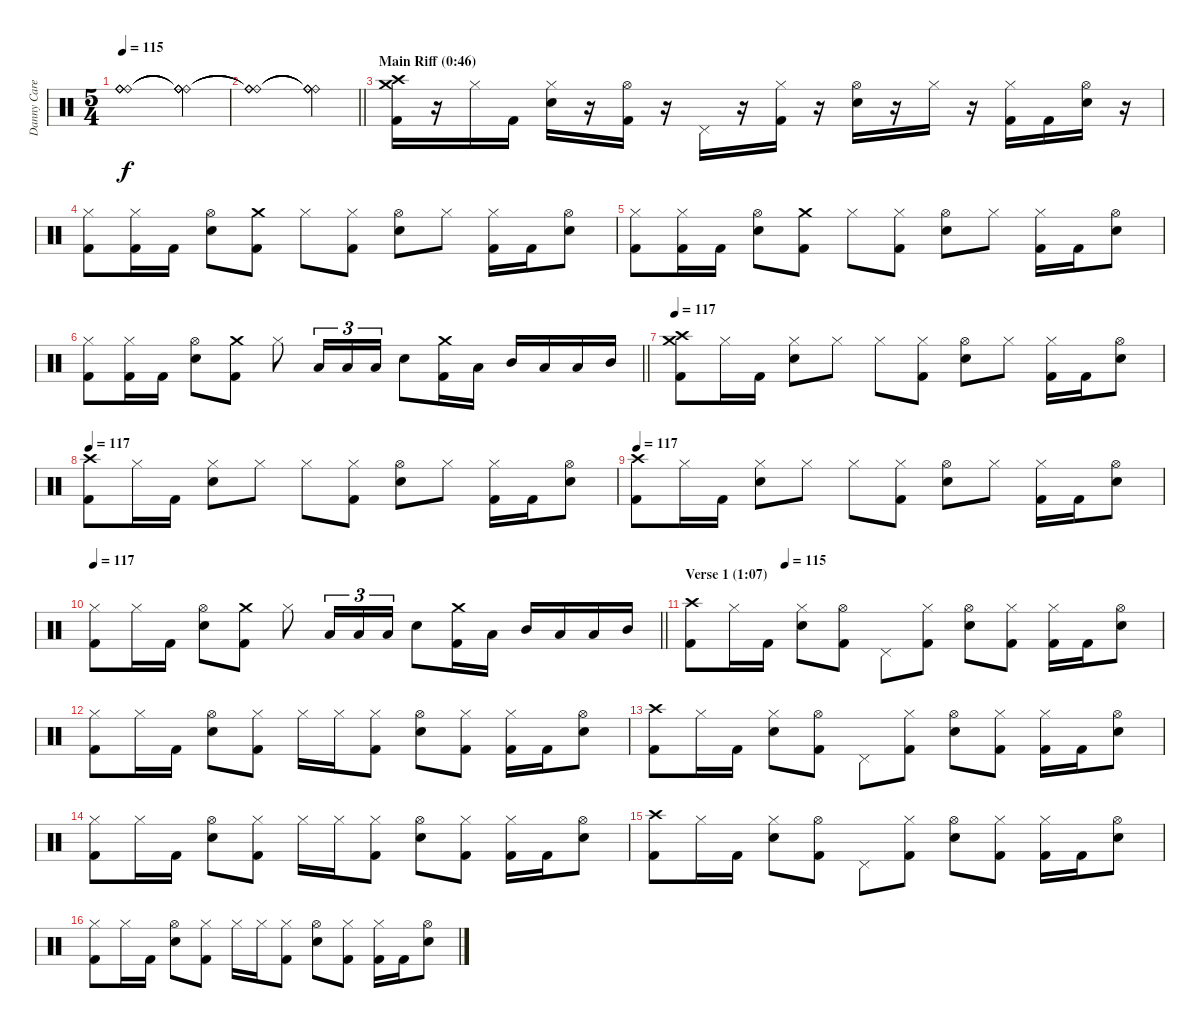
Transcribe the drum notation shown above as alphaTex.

\track ("Danny Carey" "Danny Care") {instrument percussion}
\staff {score}
\articulation defaults
\ts (5 4)
\tempo 115
\clef neutral
\ks c
("Ride (bell)"{t} "Ride (bell)"{t} "Ride (bell)"{t} "Ride (bell)"{t}).1{dy f} ("Ride (bell)"{t} "Ride (bell)"{t} "Ride (bell)"{t} "Ride (bell)"{t}).4 |
\barLineRight lightlight
("Ride (bell)"{t} "Ride (bell)"{t} "Ride (bell)"{t} "Ride (bell)"{t}).1 ("Ride (bell)"{t} "Ride (bell)"{t} "Ride (bell)"{t} "Ride (bell)"{t}).4 |
\section ("" "Main Riff (0:46)")
("Crash high (hit)" "Crash medium (hit)" "Kick (hit) 2").16{volume 10} r.16 "Hi-Hat (closed)".16 "Kick (hit) 2".16 ("Hi-Hat (closed)" "Electric Snare (hit)").16 r.16 ("Hi-Hat (open)" "Kick (hit) 2").16 r.16 "Pedal Hi-Hat (hit)".16 r.16 ("Hi-Hat (closed)" "Kick (hit) 2").16 r.16 ("Hi-Hat (open)" "Electric Snare (hit)").16 r.16 "Hi-Hat (closed)".16 r.16 ("Hi-Hat (closed)" "Kick (hit) 2").16 "Kick (hit) 2".16 ("Hi-Hat (open)" "Electric Snare (hit)").16 r.16 |
("Hi-Hat (closed)" "Kick (hit) 2").8 ("Hi-Hat (closed)" "Kick (hit) 2").16 "Kick (hit) 2".16 ("Hi-Hat (open)" "Electric Snare (hit)").8 ("Crash medium (hit)" "Kick (hit) 2").8 "Hi-Hat (closed)".8 ("Hi-Hat (closed)" "Kick (hit) 2").8 ("Hi-Hat (open)" "Electric Snare (hit)").8 "Hi-Hat (closed)".8 ("Hi-Hat (closed)" "Kick (hit) 2").16 "Kick (hit) 2".16 ("Hi-Hat (open)" "Electric Snare (hit)").8 |
("Hi-Hat (closed)" "Kick (hit) 2").8 ("Hi-Hat (closed)" "Kick (hit) 2").16 "Kick (hit) 2".16 ("Hi-Hat (open)" "Electric Snare (hit)").8 ("Crash medium (hit)" "Kick (hit) 2").8 "Hi-Hat (closed)".8 ("Hi-Hat (closed)" "Kick (hit) 2").8 ("Hi-Hat (open)" "Electric Snare (hit)").8 "Hi-Hat (closed)".8 ("Hi-Hat (closed)" "Kick (hit) 2").16 "Kick (hit) 2".16 ("Hi-Hat (open)" "Electric Snare (hit)").8 |
\barLineRight lightlight
("Hi-Hat (closed)" "Kick (hit) 2").8 ("Hi-Hat (closed)" "Kick (hit) 2").16 "Kick (hit) 2".16 ("Hi-Hat (open)" "Electric Snare (hit)").8 ("Crash medium (hit)" "Kick (hit) 2").8 "Hi-Hat (closed)".8 "Low Tom (hit)".16{tu (3 2)} "Low Tom (hit)".16{tu (3 2)} "Low Tom (hit)".16{tu (3 2)} "Electric Snare (hit)".8 ("Crash medium (hit)" "Kick (hit) 2").16 "Low Tom (hit)".16 "Mid Tom (hit)".16 "Low Tom (hit)".16 "Low Tom (hit)".16 "Mid Tom (hit)".16 |
\tempo 117
("Crash high (hit)" "Crash medium (hit)" "Kick (hit) 2").8 "Hi-Hat (closed)".16 "Kick (hit) 2".16 ("Hi-Hat (closed)" "Electric Snare (hit)").8 "Hi-Hat (closed)".8 "Hi-Hat (closed)".8 ("Hi-Hat (closed)" "Kick (hit) 2").8 ("Hi-Hat (open)" "Electric Snare (hit)").8 "Hi-Hat (closed)".8 ("Hi-Hat (closed)" "Kick (hit) 2").16 "Kick (hit) 2".16 ("Hi-Hat (open)" "Electric Snare (hit)").8 |
\tempo 117
("Crash high (hit)" "Kick (hit) 2").8 "Hi-Hat (closed)".16 "Kick (hit) 2".16 ("Hi-Hat (closed)" "Electric Snare (hit)").8 "Hi-Hat (closed)".8 "Hi-Hat (closed)".8 ("Hi-Hat (closed)" "Kick (hit) 2").8 ("Hi-Hat (open)" "Electric Snare (hit)").8 "Hi-Hat (closed)".8 ("Hi-Hat (closed)" "Kick (hit) 2").16 "Kick (hit) 2".16 ("Hi-Hat (open)" "Electric Snare (hit)").8 |
\tempo 117
("Crash high (hit)" "Kick (hit) 2").8 "Hi-Hat (closed)".16 "Kick (hit) 2".16 ("Hi-Hat (closed)" "Electric Snare (hit)").8 "Hi-Hat (closed)".8 "Hi-Hat (closed)".8 ("Hi-Hat (closed)" "Kick (hit) 2").8 ("Hi-Hat (open)" "Electric Snare (hit)").8 "Hi-Hat (closed)".8 ("Hi-Hat (closed)" "Kick (hit) 2").16 "Kick (hit) 2".16 ("Hi-Hat (open)" "Electric Snare (hit)").8 |
\tempo 117
\barLineRight lightlight
("Hi-Hat (closed)" "Kick (hit) 2").8 "Hi-Hat (closed)".16 "Kick (hit) 2".16 ("Hi-Hat (open)" "Electric Snare (hit)").8 ("Crash medium (hit)" "Kick (hit) 2").8 "Hi-Hat (closed)".8 "Low Tom (hit)".16{tu (3 2)} "Low Tom (hit)".16{tu (3 2)} "Low Tom (hit)".16{tu (3 2)} "Electric Snare (hit)".8 ("Crash medium (hit)" "Kick (hit) 2").16 "Low Tom (hit)".16 "Mid Tom (hit)".16 "Low Tom (hit)".16 "Low Tom (hit)".16 "Mid Tom (hit)".16 |
\section ("" "Verse 1 (1:07)")
\tempo (115 0.2)
("Crash high (hit)" "Kick (hit) 2").8{volume 14} "Hi-Hat (closed)".16 "Kick (hit) 2".16 ("Hi-Hat (closed)" "Electric Snare (hit)").8 ("Hi-Hat (open)" "Kick (hit) 2").8 "Pedal Hi-Hat (hit)".8 ("Hi-Hat (closed)" "Kick (hit) 2").8 ("Hi-Hat (open)" "Electric Snare (hit)").8 ("Hi-Hat (closed)" "Kick (hit) 2").8 ("Hi-Hat (closed)" "Kick (hit) 2").16 "Kick (hit) 2".16 ("Hi-Hat (open)" "Electric Snare (hit)").8 |
("Hi-Hat (closed)" "Kick (hit) 2").8 "Hi-Hat (closed)".16 "Kick (hit) 2".16 ("Hi-Hat (open)" "Electric Snare (hit)").8 ("Hi-Hat (closed)" "Kick (hit) 2").8 "Hi-Hat (closed)".16 "Hi-Hat (closed)".16 ("Hi-Hat (closed)" "Kick (hit) 2").8 ("Hi-Hat (open)" "Electric Snare (hit)").8 ("Hi-Hat (closed)" "Kick (hit) 2").8 ("Hi-Hat (closed)" "Kick (hit) 2").16 "Kick (hit) 2".16 ("Hi-Hat (open)" "Electric Snare (hit)").8 |
("Crash high (hit)" "Kick (hit) 2").8 "Hi-Hat (closed)".16 "Kick (hit) 2".16 ("Hi-Hat (closed)" "Electric Snare (hit)").8 ("Hi-Hat (open)" "Kick (hit) 2").8 "Pedal Hi-Hat (hit)".8 ("Hi-Hat (closed)" "Kick (hit) 2").8 ("Hi-Hat (open)" "Electric Snare (hit)").8 ("Hi-Hat (closed)" "Kick (hit) 2").8 ("Hi-Hat (closed)" "Kick (hit) 2").16 "Kick (hit) 2".16 ("Hi-Hat (open)" "Electric Snare (hit)").8 |
("Hi-Hat (closed)" "Kick (hit) 2").8 "Hi-Hat (closed)".16 "Kick (hit) 2".16 ("Hi-Hat (open)" "Electric Snare (hit)").8 ("Hi-Hat (closed)" "Kick (hit) 2").8 "Hi-Hat (closed)".16 "Hi-Hat (closed)".16 ("Hi-Hat (closed)" "Kick (hit) 2").8 ("Hi-Hat (open)" "Electric Snare (hit)").8 ("Hi-Hat (closed)" "Kick (hit) 2").8 ("Hi-Hat (closed)" "Kick (hit) 2").16 "Kick (hit) 2".16 ("Hi-Hat (open)" "Electric Snare (hit)").8 |
("Crash high (hit)" "Kick (hit) 2").8 "Hi-Hat (closed)".16 "Kick (hit) 2".16 ("Hi-Hat (closed)" "Electric Snare (hit)").8 ("Hi-Hat (open)" "Kick (hit) 2").8 "Pedal Hi-Hat (hit)".8 ("Hi-Hat (closed)" "Kick (hit) 2").8 ("Hi-Hat (open)" "Electric Snare (hit)").8 ("Hi-Hat (closed)" "Kick (hit) 2").8 ("Hi-Hat (closed)" "Kick (hit) 2").16 "Kick (hit) 2".16 ("Hi-Hat (open)" "Electric Snare (hit)").8 |
("Hi-Hat (closed)" "Kick (hit) 2").8 "Hi-Hat (closed)".16 "Kick (hit) 2".16 ("Hi-Hat (open)" "Electric Snare (hit)").8 ("Hi-Hat (closed)" "Kick (hit) 2").8 "Hi-Hat (closed)".16 "Hi-Hat (closed)".16 ("Hi-Hat (closed)" "Kick (hit) 2").8 ("Hi-Hat (open)" "Electric Snare (hit)").8 ("Hi-Hat (closed)" "Kick (hit) 2").8 ("Hi-Hat (closed)" "Kick (hit) 2").16 "Kick (hit) 2".16 ("Hi-Hat (open)" "Electric Snare (hit)").8
